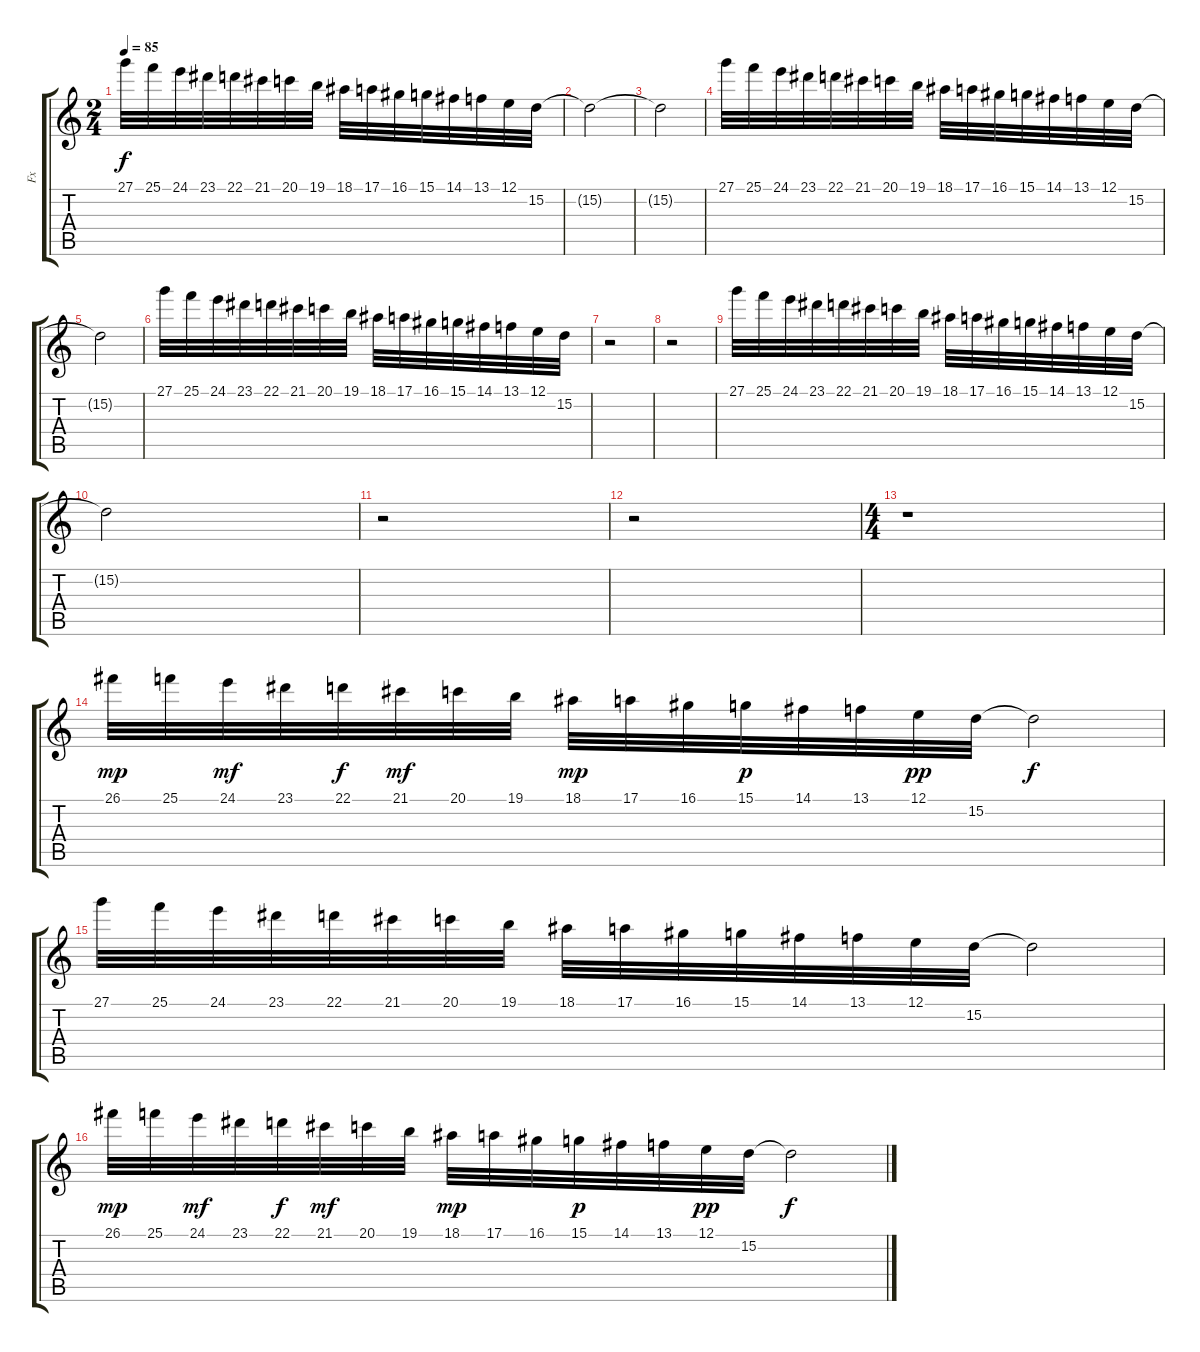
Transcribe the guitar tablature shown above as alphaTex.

\track ("Fx" "Fx") {instrument electricpiano1}
\staff {score tabs}
\tuning (E4 B3 G3 D3 A2 E2) {hide}
\ts (2 4)
\tempo 85
\clef g2
\ks c
27.1.32{dy f} 25.1.32 24.1.32 23.1.32 22.1.32 21.1.32 20.1.32 19.1.32 18.1.32 17.1.32 16.1.32 15.1.32 14.1.32 13.1.32 12.1.32 15.2.32 |
15.2{t}.2 |
15.2{t}.2 |
27.1.32 25.1.32 24.1.32 23.1.32 22.1.32 21.1.32 20.1.32 19.1.32 18.1.32 17.1.32 16.1.32 15.1.32 14.1.32 13.1.32 12.1.32 15.2.32 |
15.2{t}.2 |
27.1.32 25.1.32 24.1.32 23.1.32 22.1.32 21.1.32 20.1.32 19.1.32 18.1.32 17.1.32 16.1.32 15.1.32 14.1.32 13.1.32 12.1.32 15.2.32 |
r.2 |
r.2 |
27.1.32 25.1.32 24.1.32 23.1.32 22.1.32 21.1.32 20.1.32 19.1.32 18.1.32 17.1.32 16.1.32 15.1.32 14.1.32 13.1.32 12.1.32 15.2.32 |
15.2{t}.2 |
r.2 |
r.2 |
\ts (4 4)
r.1 |
26.1.32{dy mp} 25.1.32 24.1.32{dy mf} 23.1.32 22.1.32{dy f} 21.1.32{dy mf} 20.1.32 19.1.32 18.1.32{dy mp} 17.1.32 16.1.32 15.1.32{dy p} 14.1.32 13.1.32 12.1.32{dy pp} 15.2.32 15.2{t}.2{dy f} |
27.1.32 25.1.32 24.1.32 23.1.32 22.1.32 21.1.32 20.1.32 19.1.32 18.1.32 17.1.32 16.1.32 15.1.32 14.1.32 13.1.32 12.1.32 15.2.32 15.2{t}.2 |
26.1.32{dy mp} 25.1.32 24.1.32{dy mf} 23.1.32 22.1.32{dy f} 21.1.32{dy mf} 20.1.32 19.1.32 18.1.32{dy mp} 17.1.32 16.1.32 15.1.32{dy p} 14.1.32 13.1.32 12.1.32{dy pp} 15.2.32 15.2{t}.2{dy f}
